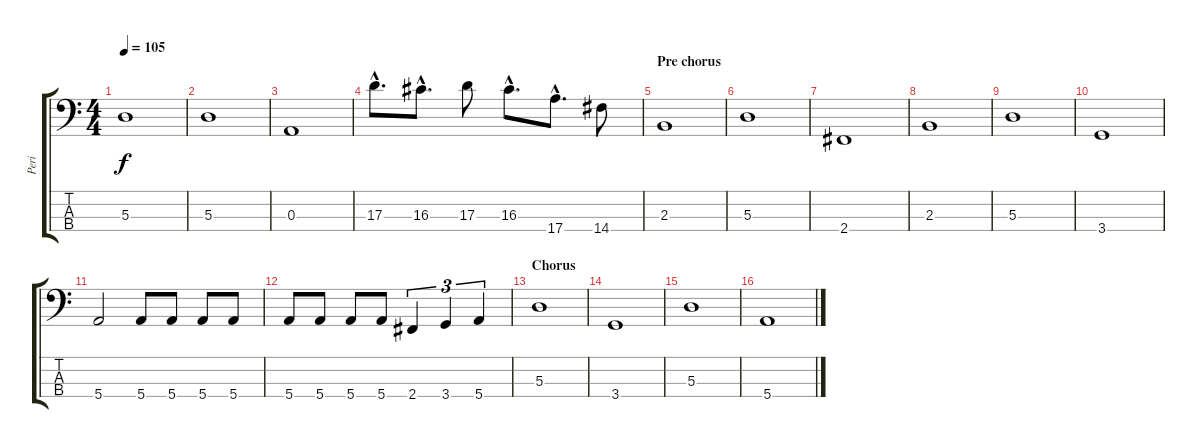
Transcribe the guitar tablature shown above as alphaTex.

\track ("Peri" "Peri") {instrument electricbassfinger}
\staff {score tabs}
\tuning (G2 D2 A1 E1) {hide}
\ts (4 4)
\tempo 105
\clef f4
\ks c
5.3.1{dy f} |
5.3.1 |
0.3.1 |
17.3{hac}.8{d} 16.3{hac}.8{d} 17.3.8 16.3{hac}.8{d} 17.4{hac}.8{d} 14.4.8 |
\section ("" "Pre chorus")
2.3.1 |
5.3.1 |
2.4.1 |
2.3.1 |
5.3.1 |
3.4.1 |
5.4.2 5.4.8 5.4.8 5.4.8 5.4.8 |
5.4.8 5.4.8 5.4.8 5.4.8 2.4.4{tu (3 2)} 3.4.4{tu (3 2)} 5.4.4{tu (3 2)} |
\section ("" "Chorus")
5.3.1 |
3.4.1 |
5.3.1 |
5.4.1
